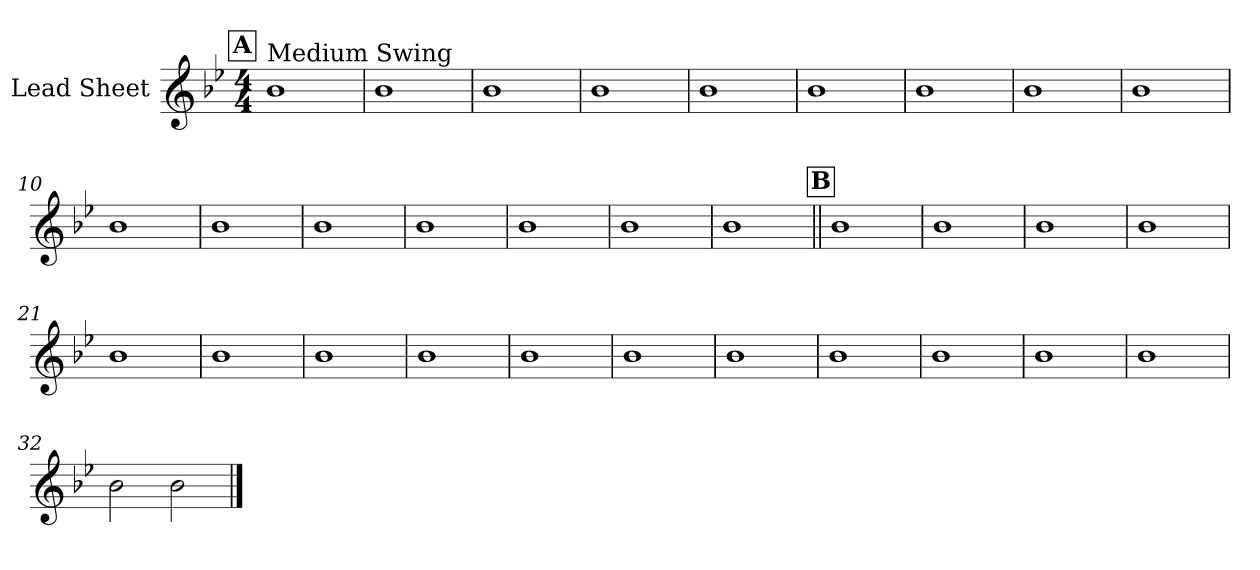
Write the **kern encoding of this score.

**kern
*part1
*staff1
*I"Lead Sheet
*clefG2
*k[b-e-]
*B-:
*M4/4
!!LO:REH:place=s1:a:fs=14:t=A
=1
!LO:TX:a:t=Medium Swing
1b-
=2
1b-
=3
1b-
=4
1b-
!!LO:LB:g=z
=5
1b-
=6
1b-
=7
1b-
=8
1b-
!!LO:LB:g=z
=9
1b-
=10
1b-
=11
1b-
=12
1b-
!!LO:LB:g=z
=13
1b-
=14
1b-
=15
1b-
=16
1b-
!!LO:LB:g=z
!!LO:REH:place=s1:a:fs=14:t=B
=17||
1b-
=18
1b-
=19
1b-
=20
1b-
!!LO:LB:g=z
=21
1b-
=22
1b-
=23
1b-
=24
1b-
!!LO:LB:g=z
=25
1b-
=26
1b-
=27
1b-
=28
1b-
!!LO:LB:g=z
=29
1b-
=30
1b-
=31
1b-
=32
2b-\
2b-\
==
*-
